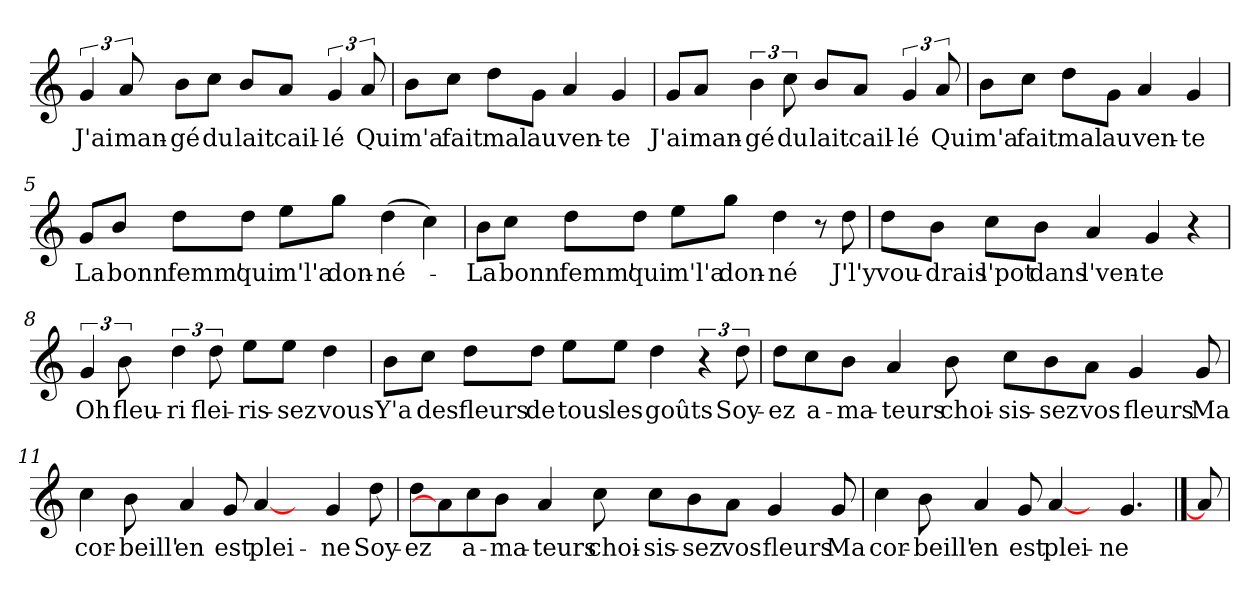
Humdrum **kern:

**kern	**text
*part1	*part1
*staff1	*staff1
*clefG2	*
*k[]	*
*C:	*
=1	=1
!	!LO:LY:b
6g/	J'ai
!	!LO:LY:b
12a/	man-
!	!LO:LY:b
8b\L	-gé
!	!LO:LY:b
8cc\J	du
!	!LO:LY:b
8b/L	lait
!	!LO:LY:b
8a/J	cail-
!	!LO:LY:b
6g/	-lé
!	!LO:LY:b
12a/	Qui
=2	=2
!	!LO:LY:b
8b\L	m'a
!	!LO:LY:b
8cc\J	fait
!	!LO:LY:b
8dd\L	mal
!	!LO:LY:b
8g\J	au
!	!LO:LY:b
4a/	ven-
!	!LO:LY:b
4g/	-te
=3	=3
!	!LO:LY:b
8g/L	J'ai
!	!LO:LY:b
8a/J	man-
!	!LO:LY:b
6b\	-gé
!	!LO:LY:b
12cc\	du
!	!LO:LY:b
8b/L	lait
!	!LO:LY:b
8a/J	cail-
!	!LO:LY:b
6g/	-lé
!	!LO:LY:b
12a/	Qui
!!LO:LB:g=z
=4	=4
!	!LO:LY:b
8b\L	m'a
!	!LO:LY:b
8cc\J	fait
!	!LO:LY:b
8dd\L	mal
!	!LO:LY:b
8g\J	au
!	!LO:LY:b
4a/	ven-
!	!LO:LY:b
4g/	-te
=5	=5
!	!LO:LY:b
8g/L	La
!	!LO:LY:b
8b/J	bonn'
!	!LO:LY:b
8dd\L	femm'
!	!LO:LY:b
8dd\J	qui
!	!LO:LY:b
8ee\L	m'l'a
!	!LO:LY:b
8gg\J	don-
!	!LO:LY:b
(>4dd\	-né-
4cc\)	.
=6	=6
!	!LO:LY:b
8b\L	-La
!	!LO:LY:b
8cc\J	bonn'
!	!LO:LY:b
8dd\L	femm'
!	!LO:LY:b
8dd\J	qui
!	!LO:LY:b
8ee\L	m'l'a
!	!LO:LY:b
8gg\J	don-
!	!LO:LY:b
4dd\	-né
8r	.
!	!LO:LY:b
8dd\	J'l'y
!!LO:LB:g=z
=7	=7
!	!LO:LY:b
8dd\L	vou-
!	!LO:LY:b
8b\J	-drais
!	!LO:LY:b
8cc\L	l'pot
!	!LO:LY:b
8b\J	dans
!	!LO:LY:b
4a/	l'ven-
!	!LO:LY:b
4g/	-te
4r	.
=8	=8
!	!LO:LY:b
6g/	Oh
!	!LO:LY:b
12b\	fleu-
!	!LO:LY:b
6dd\	-ri
!	!LO:LY:b
12dd\	flei-
!	!LO:LY:b
8ee\L	-ris-
!	!LO:LY:b
8ee\J	-sez
!	!LO:LY:b
4dd\	vous
=9	=9
!	!LO:LY:b
8b\L	Y'a
!	!LO:LY:b
8cc\J	des
!	!LO:LY:b
8dd\L	fleurs
!	!LO:LY:b
8dd\J	de
!	!LO:LY:b
8ee\L	tous
!	!LO:LY:b
8ee\J	les
!	!LO:LY:b
4dd\	goûts
6r	.
!	!LO:LY:b
12dd\	Soy-
!!LO:LB:g=z
=10	=10
!	!LO:LY:b
8dd\L	-ez
!	!LO:LY:b
8cc\	a-
!	!LO:LY:b
8b\J	-ma-
!	!LO:LY:b
4a/	-teurs
!	!LO:LY:b
8b\	choi-
!	!LO:LY:b
8cc\L	-sis-
!	!LO:LY:b
8b\	-sez
!	!LO:LY:b
8a\J	vos
!	!LO:LY:b
4g/	fleurs
!	!LO:LY:b
8g/	Ma
=11	=11
!	!LO:LY:b
4cc\	cor-
!	!LO:LY:b
8b\	-beill'
!	!LO:LY:b
4a/	en
!	!LO:LY:b
8g/	est
!	!LO:LY:b
[4a/	plei-
8ryy	.
!	!LO:LY:b
4g/	-ne
!	!LO:LY:b
8dd\	Soy-
!!LO:LB:g=z
=12	=12
!	!LO:LY:b
8dd\L	-ez
8a/]	.
!	!LO:LY:b
8cc\	a-
!	!LO:LY:b
8b\J	-ma-
!	!LO:LY:b
4a/	-teurs
!	!LO:LY:b
8cc\	choi-
!	!LO:LY:b
8cc\L	-sis-
!	!LO:LY:b
8b\	-sez
!	!LO:LY:b
8a\J	vos
!	!LO:LY:b
4g/	fleurs
!	!LO:LY:b
8g/	Ma
=13	=13
!	!LO:LY:b
4cc\	cor-
!	!LO:LY:b
8b\	-beill'
!	!LO:LY:b
4a/	en
!	!LO:LY:b
8g/	est
!	!LO:LY:b
[4a/	plei-
8ryy	.
!	!LO:LY:b
4.g/	-ne
==14	==14
8a/]	.
=	=
*-	*-
